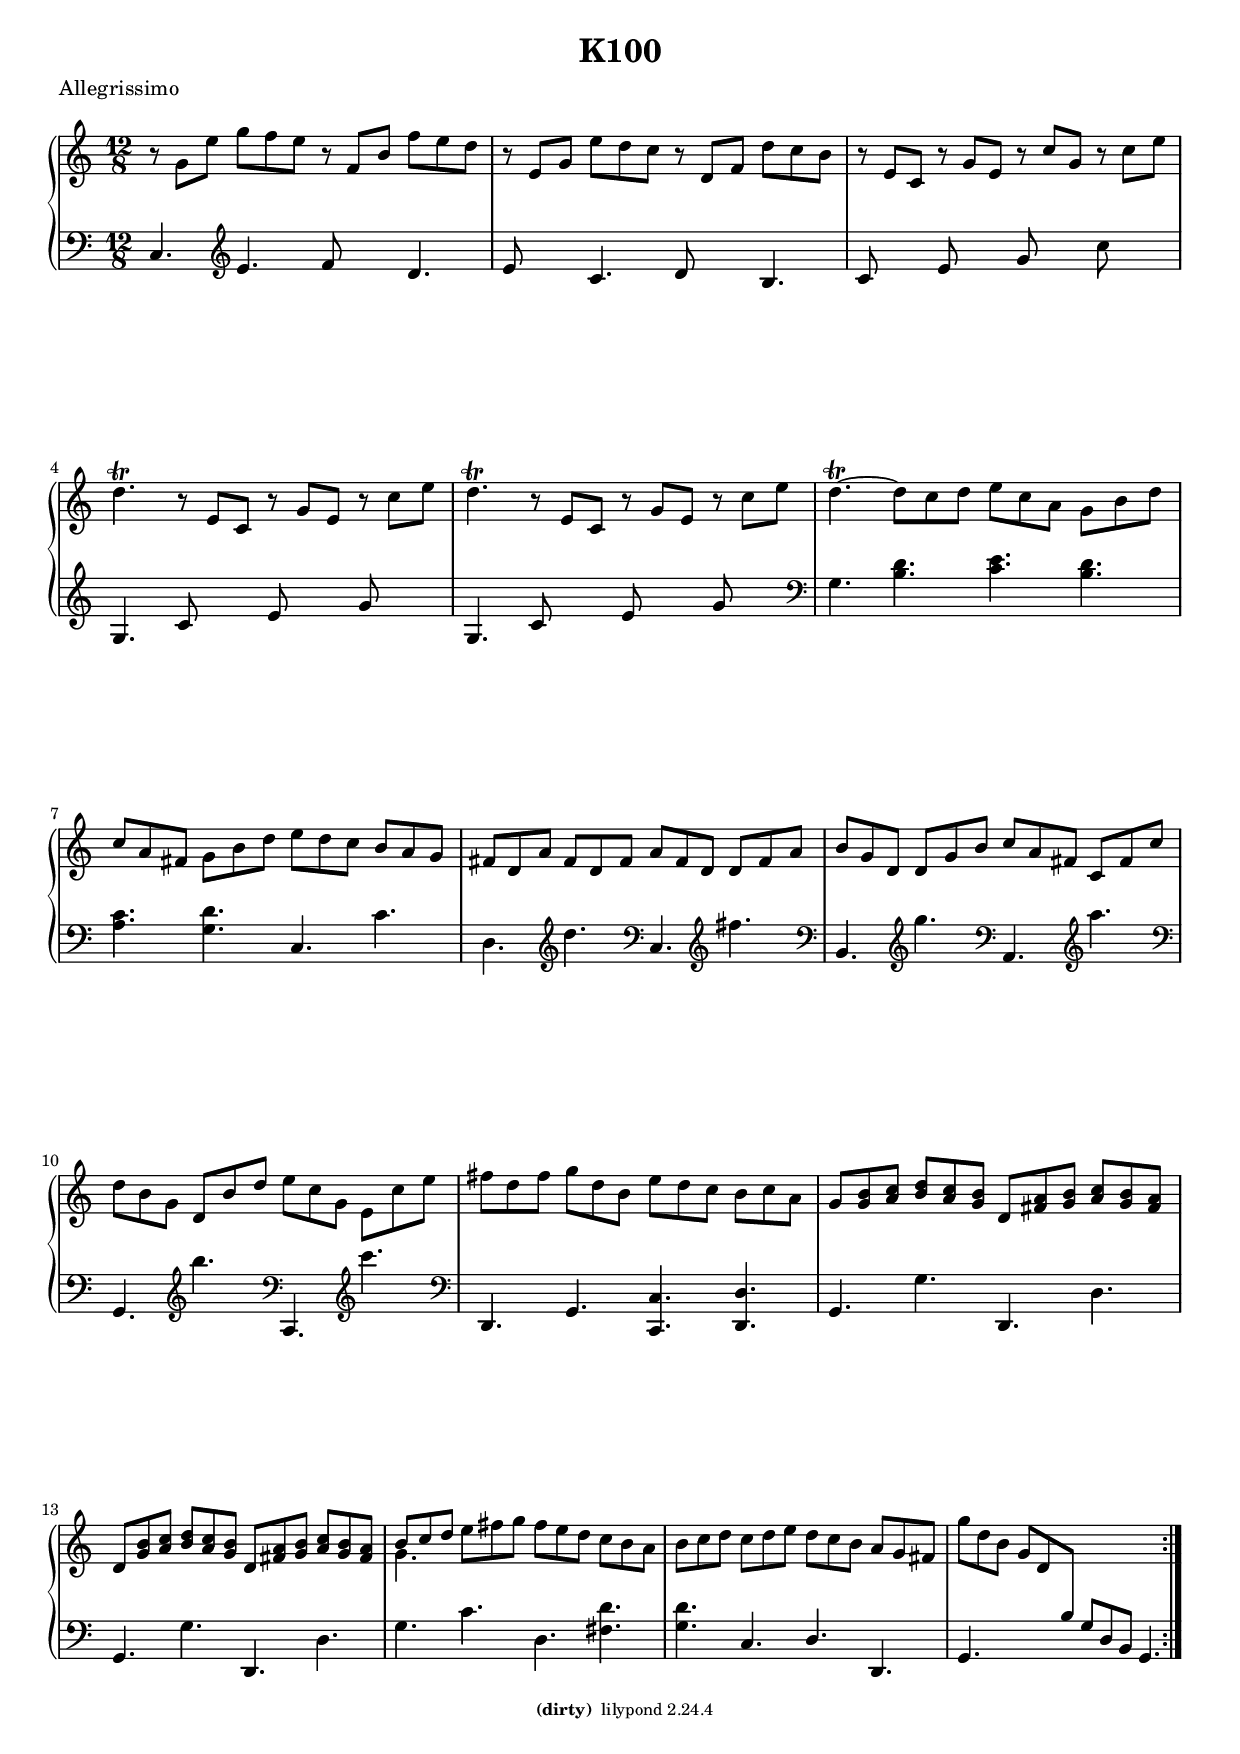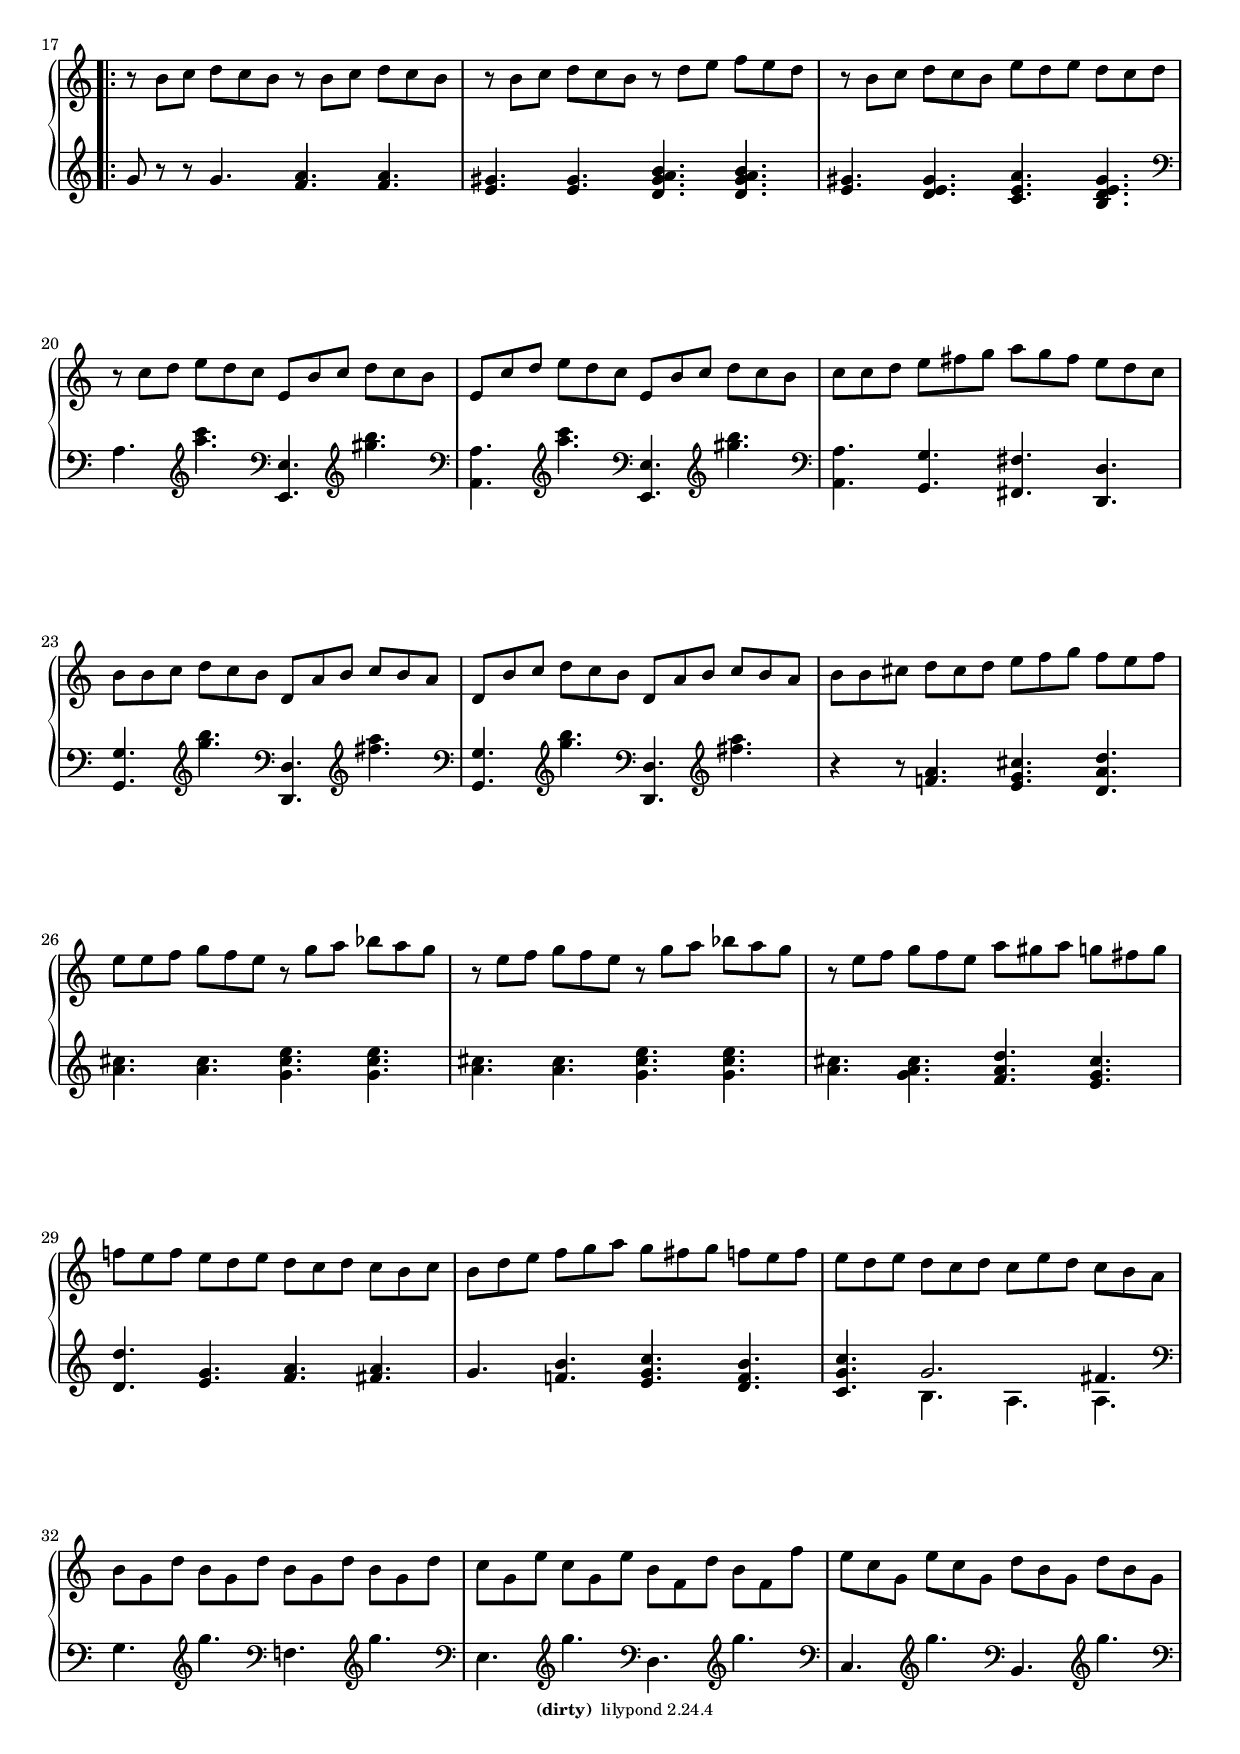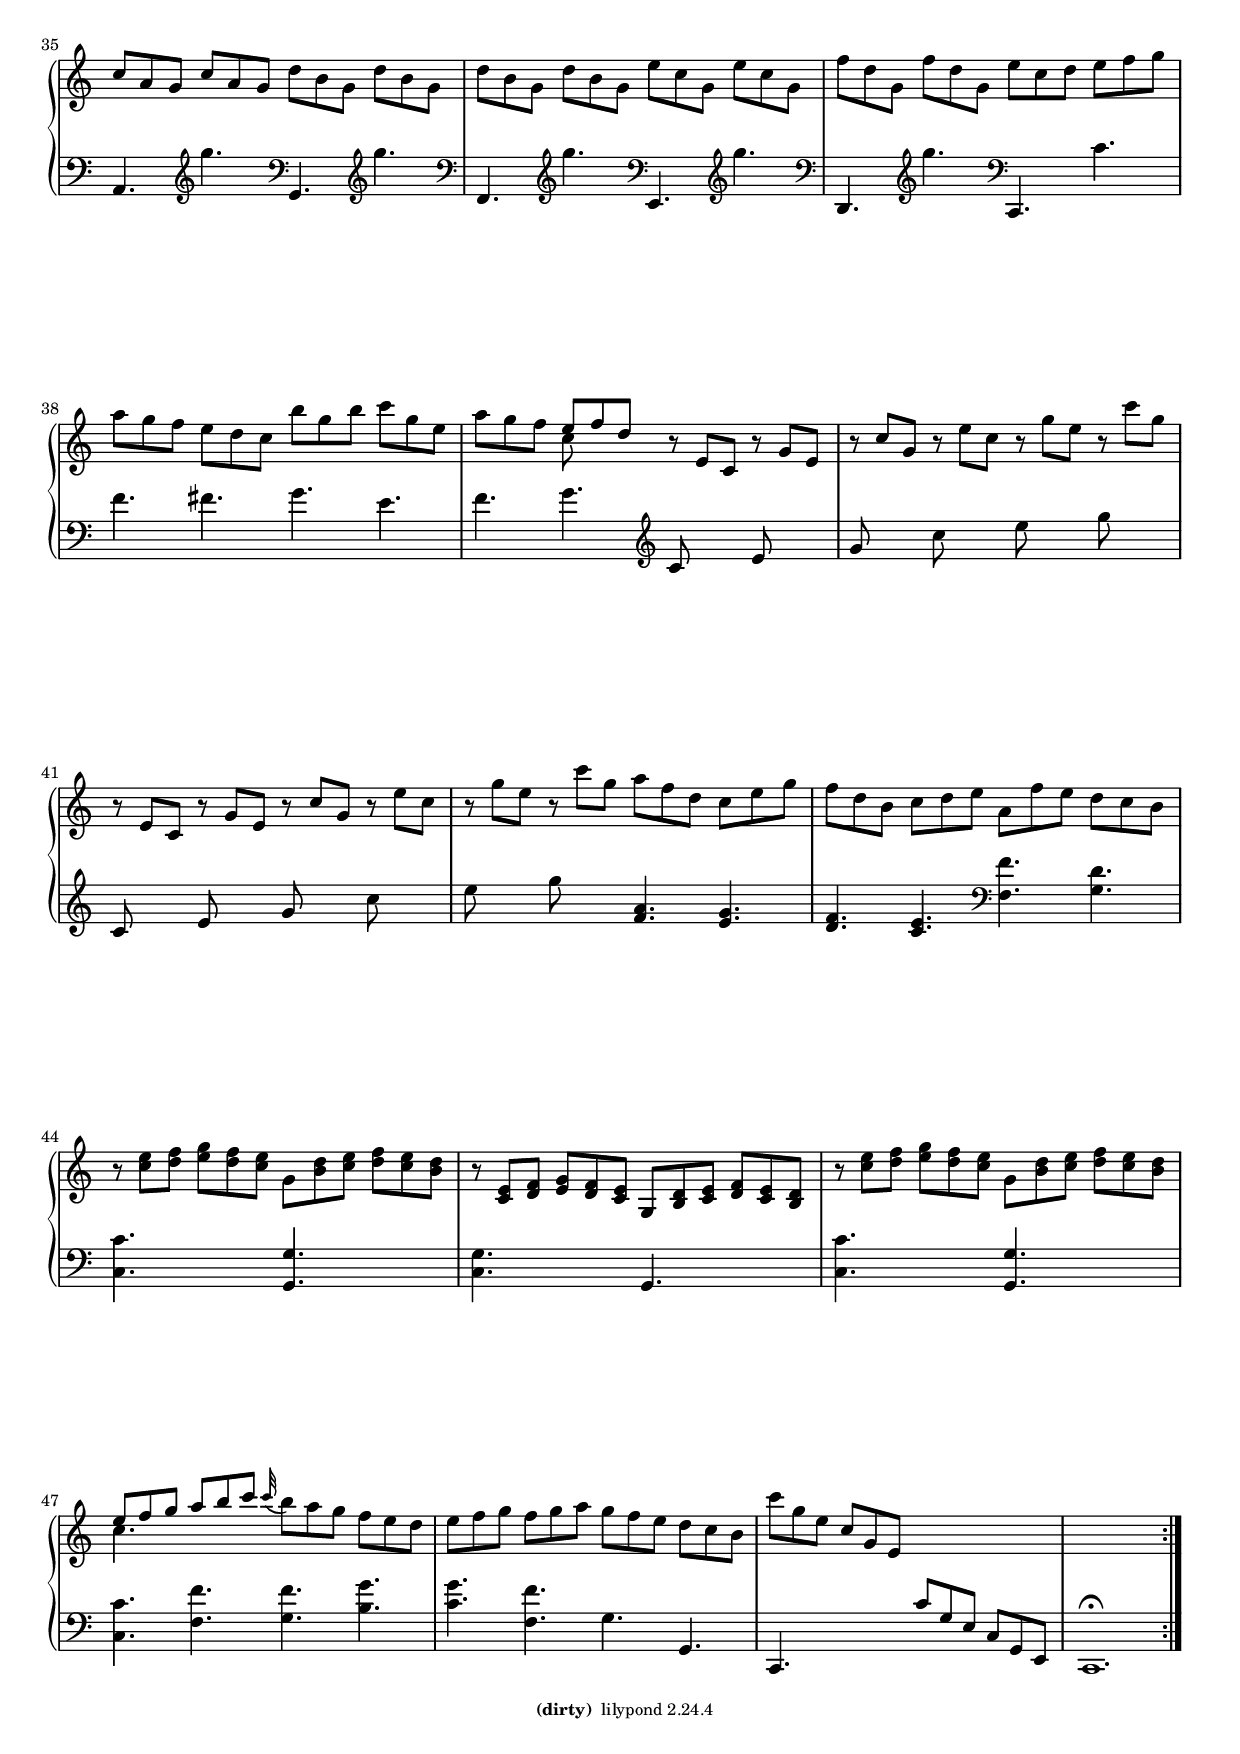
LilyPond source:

\version "2.18.2"

\include "../../general.ily"

breaks = {
  \repeat volta 2 {
    s1.*3 \break s1.*3 \break s1.*3 \break s1.*3 \break s1.*4 \pageBreak
  }
  \repeat volta 2 {
    s1.*3 \break s1.*3 \break s1.*3 \break s1.*3 \break s1.*3 \break s1.*3 \pageBreak  
    s1.*3 \break s1.*3 \break s1.*3 \break s1.*3 \break s1.*4 \pageBreak  
  }
}

#(set-global-staff-size 18)
\version "2.18.2"

su = \stemUp
sd = \stemDown
sn = \stemNeutral
tu = \tieUp
td = \tieDown
tn = \tieNeutral
cstr = \change Staff = "right"
cstl = \change Staff = "left"

\header {
  title = "K100"
  meter = "Allegrissimo"
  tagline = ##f
}

global = {
  \key c \major
  \time 12/8
}

right = \relative c'' {
  \global
 
  \repeat volta 2 {
    r8 g e' g f e r f, b f' e d
    r8 e, g e' d c r d, f d' c b
    r e, c r g' e r c' g r c e
    
    d4.-\trill r8 e, c r g' e r c' e
    d4.-\trill r8 e, c r g' e r c' e
    d4.-\trill ~ d8 c d e c a g b d
    
    c a fis g b d e d c b a g
    fis d a' fis d fis a fis d d fis a
    b g d d g b c a fis c fis c'
    
    d b g d b' d e c g \sd e c' e \sn
    fis d fis g d b e d c b c a \su 
    << { s b c d c b s a b c b a } { g g a b a g d fis g a g fis } >>
    
    << { s b c d c b s a b c b a } { d, g a b a g d fis g a g fis } >>
    \sn << { b c d } \\ { g,4. } >> e'8 fis g fis e d c b a
    b c d c d e d c b a g fis
    g' d b \su g d \cstl b g d b g4. \sn 
  }
  
  \repeat volta 2 {
    \cstr r8 b'' c d c b r b c d c b
    r b c d c b r d e f e d
    r b c d c b e d e d c d
    
    r c d e d c e, b' c d c b
    e, c' d e d c e, b' c d c b
    c c d e fis g a g fis e d c
    
    b b c d c b \su d, a' b c b a
    d, b' c \sd d c b \su d, a' b c b a
    \sn b b cis d cis d e f g f e f
    
    e e f g f e r g a bes a g
    r e f g f e r g a bes a g
    r e f g f e a gis a g fis g
    
    f! e f e d e d c d c b c
    b d e f g a g fis g f e f
    e d e d c d c e d c b a
    
    \sd b g d' b g d' b g d' b g d'
    c g e' c g e' b f d' b f f'
    e c g e' c g d' b g d' b g
    
    \sn c a g c a g d' b g d' b g
    d' b g d' b g e' c g e' c g
    f' d g, f'd g, e' c d e f g
    
    a g f e d c b' g b c g e
    a g f << { e f d } \\ { c } >> r e, c r g' e
    r c' g r e' c r g' e r c' g

    r e, c r g' e r c' g r e' c
    r g' e r c' g a f d c e g
    f d b c d e a, f' e d c b
    
    r << { e f g f e s d e f e d } { c d e d c g b c d c b } >>
    r << { e, f g f e s d e f e d } { c d e d c g b c d c b } >>
    r << { e' f g f e s d e f e d } { c d e d c g b c d c b } >>
    
    << { e f g a[ b c] } \\ { c,4. } >>  \appoggiatura c'32 b8 a g f e d
    e f g f g a g f e d c b
    c' g e \su c g e \cstl c g e c g e
    c1.-\fermata
  }
}
 
left = \relative c {
  \global
  
  \repeat volta 2 {
    c4. \clef treble e' f8 s4 d4.
    e8 s4 c4. d8 s4 b4.
    c8 s4 e8 s4 g8 s4 c8 s4
    
    g,4. c8 s4 e8 s4 g8 s4
    g,4. c8 s4 e8 s4 g8 s4
    \clef bass g,4. <b d> <c e> <b d>    
    <a c> <g d'> c, c'
    
    << { \sn s4. \clef treble d' s \clef treble fis
        s \clef treble g s \clef treble a
        s \clef treble b s \clef treble c
      } \\
      { \sn \clef bass d,,,4. s \clef bass c s
        \clef bass b s \clef bass a s
        \clef bass g s \clef bass c, s
    } >>
    
    \clef bass d g <c, c'> <d d'>
    g g' d, d'
    g, g' d, d'
    
    g c d, <fis d'>
    <g d'> c, \once \su d d,
    g s s2.
  }
  \once \set Staff.explicitClefVisibility = #end-of-line-invisible 
  
  \repeat volta 2 {
    \clef treble g''8 r r g4. <f a> <f a> 
    <e gis> <e gis> <d gis a b> <d gis a b>
    <e gis> <d e gis> <c e a> <b d e gis>
    
    << { \sn \clef bass a s \clef bass <e, e'> s
         \clef bass <a a'> s \clef bass <e e'> s } \\
       { \sn s \clef treble <a''' c> s \clef treble <gis b>
         s \clef treble <a c> s \clef treble <gis b> } >>
    \clef bass <a,,, a'> <g g'> <fis fis'> <d d'>
     
    << { \sn \clef bass <g g'> s \clef bass <d d'> s
         \clef bass <g g'> s \clef bass <d d'> s } \\
       { \sn s \clef treble <g''' b> s \clef treble <fis a>
         s \clef treble <g b> s \clef treble <fis a> } >>
     r4 r8 <f,! a>4. <e g cis> <d a' d>
     
     \sd <a' cis> <a cis> <g cis e> <g cis e>
     <a cis> <a cis> <g cis e> <g cis e>
     <a cis> <g a cis> \sn <f a d> <e g cis>
     
     <d d'> <e g> <f a> <fis a>
     g <f! b> <e g c> <d f b>
     <c g' c> << { g'2. fis4. } \\ { b,4. a a } >>
     
     << { \sn \clef bass g s \clef bass f! s
          \clef bass e s \clef bass d s
          \clef bass c s \clef bass b s
          \clef bass a s \clef bass g s
          \clef bass f s \clef bass e s
          \clef bass d s \clef bass c } \\
        { \sn s \clef treble g'''' s \clef treble g
          s \clef treble g s \clef treble g
          s \clef treble g s \clef treble g
          s \clef treble g s \clef treble g
          s \clef treble g s \clef treble g
          s \clef treble g } >> c,,
      
     f fis g  e
     f g \clef treble c,8 s4 e8 s4
     g8 s4 c8 s4 e8 s4 g8 s4
     
     c,,8 s4 e8 s4 g8 s4 c8 s4 
     e8 s4 g8 s4 <f, a>4. <e g>
     <d f> <c e> \clef bass <f, f'> <g d'>
     
     <c, c'> s <g g'> s
     <c g'> s g s
     <c c'> s <g g'> s
     
     <c c'> <f f'> <g f'> <b g'>
     <c g'> <f, f'> g g,
     c, s s2.
     s1.
  }
}

\score {
  \new PianoStaff <<
    \new Staff = "right" {
      << 
        \breaks
        \right
      >>
    }
    \new Staff = "left" { 
      <<
        \breaks
        \clef bass \left 
      >>
    }
  >>
  \layout { indent = 0 }
}

